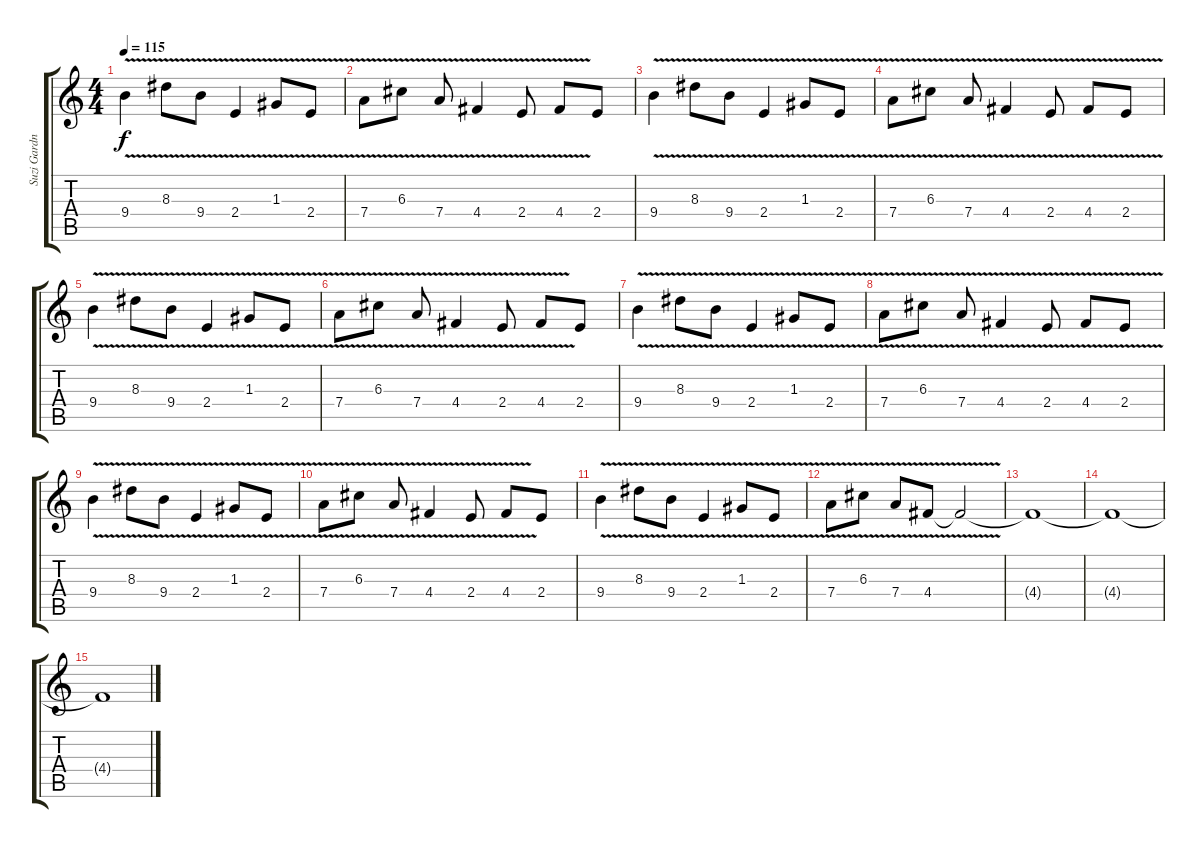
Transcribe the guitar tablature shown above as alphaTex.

\track ("Suzi Gardner" "Suzi Gardn") {instrument distortionguitar}
\staff {score tabs}
\tuning (E4 B3 G3 D3 A2 E2) {hide}
\ts (4 4)
\tempo 115
\clef g2
\ks c
9.4{v}.4{dy f} 8.3{v}.8 9.4{v}.8 2.4{v}.4 1.3{v}.8 2.4{v}.8 |
7.4{v}.8 6.3{v}.8 7.4{v}.8 4.4{v}.4 2.4{v}.8 4.4{v}.8 2.4.8 |
9.4{v}.4 8.3{v}.8 9.4{v}.8 2.4{v}.4 1.3{v}.8 2.4{v}.8 |
7.4{v}.8 6.3{v}.8 7.4{v}.8 4.4{v}.4 2.4{v}.8 4.4{v}.8 2.4{v}.8 |
9.4{v}.4 8.3{v}.8 9.4{v}.8 2.4{v}.4 1.3{v}.8 2.4{v}.8 |
7.4{v}.8 6.3{v}.8 7.4{v}.8 4.4{v}.4 2.4{v}.8 4.4{v}.8 2.4.8 |
9.4{v}.4 8.3{v}.8 9.4{v}.8 2.4{v}.4 1.3{v}.8 2.4{v}.8 |
7.4{v}.8 6.3{v}.8 7.4{v}.8 4.4{v}.4 2.4{v}.8 4.4{v}.8 2.4{v}.8 |
9.4{v}.4 8.3{v}.8 9.4{v}.8 2.4{v}.4 1.3{v}.8 2.4{v}.8 |
7.4{v}.8 6.3{v}.8 7.4{v}.8 4.4{v}.4 2.4{v}.8 4.4{v}.8 2.4.8 |
9.4{v}.4 8.3{v}.8 9.4{v}.8 2.4{v}.4 1.3{v}.8 2.4{v}.8 |
7.4{v}.8 6.3{v}.8 7.4{v}.8 4.4{v}.8 4.4{t}.2{volume 0} |
4.4{t}.1 |
4.4{t}.1 |
4.4{t}.1
